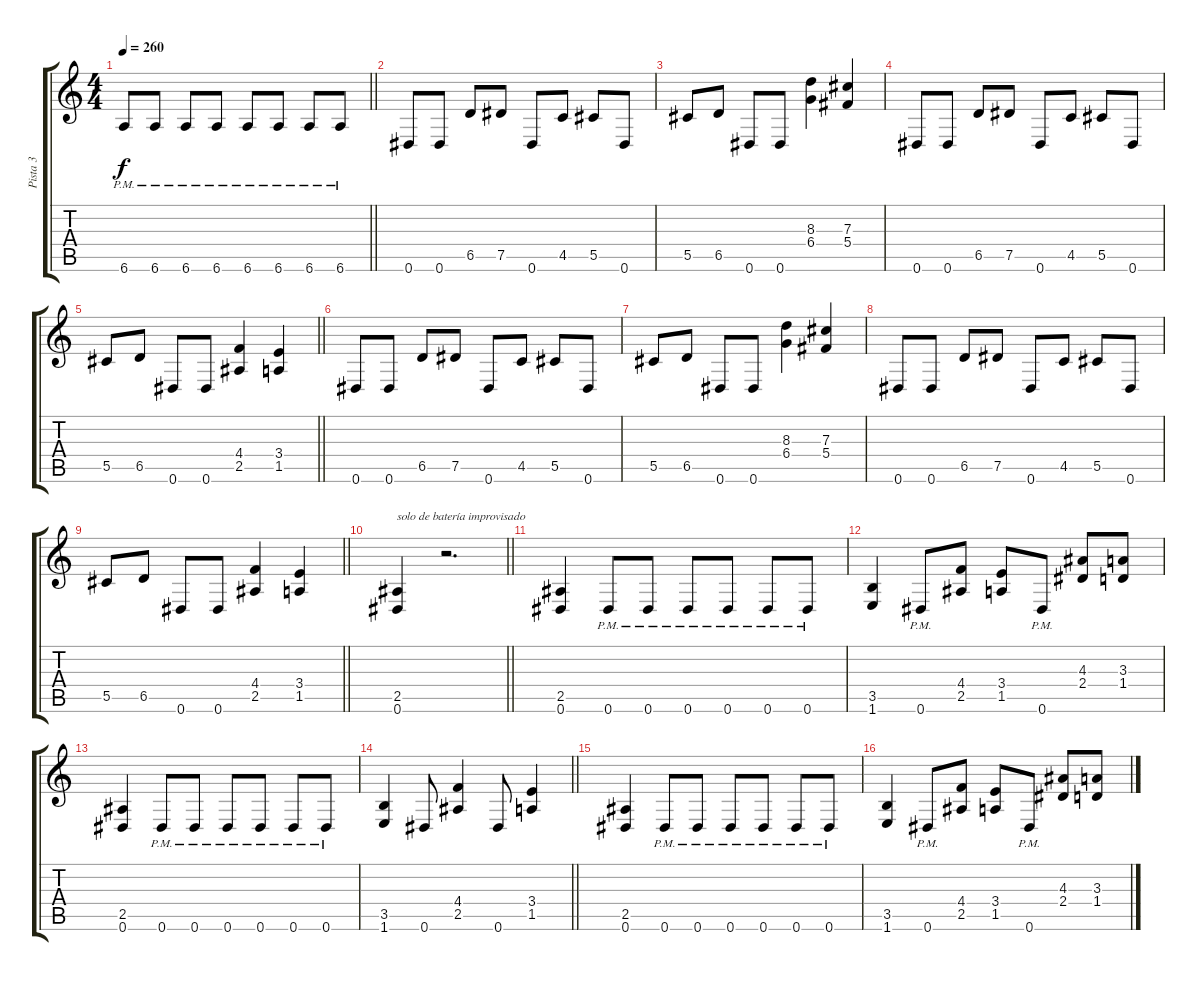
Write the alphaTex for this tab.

\track ("Pista 3" "Pista 3") {instrument distortionguitar}
\staff {score tabs}
\tuning (Eb4 Bb3 Gb3 Db3 Ab2 Eb2) {hide}
\ts (4 4)
\tempo 260
\clef g2
\barLineRight lightlight
\ks c
6.6{pm}.8{dy f} 6.6{pm}.8 6.6{pm}.8 6.6{pm}.8 6.6{pm}.8 6.6{pm}.8 6.6{pm}.8 6.6{pm}.8 |
0.6.8 0.6.8 6.5.8 7.5.8 0.6.8 4.5.8 5.5.8 0.6.8 |
5.5.8 6.5.8 0.6.8 0.6.8 (8.3 6.4).4 (7.3 5.4).4 |
0.6.8 0.6.8 6.5.8 7.5.8 0.6.8 4.5.8 5.5.8 0.6.8 |
\barLineRight lightlight
5.5.8 6.5.8 0.6.8 0.6.8 (4.4 2.5).4 (3.4 1.5).4 |
0.6.8 0.6.8 6.5.8 7.5.8 0.6.8 4.5.8 5.5.8 0.6.8 |
5.5.8 6.5.8 0.6.8 0.6.8 (8.3 6.4).4 (7.3 5.4).4 |
0.6.8 0.6.8 6.5.8 7.5.8 0.6.8 4.5.8 5.5.8 0.6.8 |
\barLineRight lightlight
5.5.8 6.5.8 0.6.8 0.6.8 (4.4 2.5).4 (3.4 1.5).4 |
\barLineRight lightlight
(2.5 0.6).4{txt "solo de batería improvisado"} r.2{d} |
(2.5 0.6).4 0.6{pm}.8 0.6{pm}.8 0.6{pm}.8 0.6{pm}.8 0.6{pm}.8 0.6{pm}.8 |
(3.5 1.6).4 0.6{pm}.8 (4.4 2.5).8 (3.4 1.5).8 0.6{pm}.8 (4.3 2.4).8 (3.3 1.4).8 |
(2.5 0.6).4 0.6{pm}.8 0.6{pm}.8 0.6{pm}.8 0.6{pm}.8 0.6{pm}.8 0.6{pm}.8 |
\barLineRight lightlight
(3.5 1.6).4 0.6.8 (4.4 2.5).4 0.6.8 (3.4 1.5).4 |
(2.5 0.6).4 0.6{pm}.8 0.6{pm}.8 0.6{pm}.8 0.6{pm}.8 0.6{pm}.8 0.6{pm}.8 |
(3.5 1.6).4 0.6{pm}.8 (4.4 2.5).8 (3.4 1.5).8 0.6{pm}.8 (4.3 2.4).8 (3.3 1.4).8
